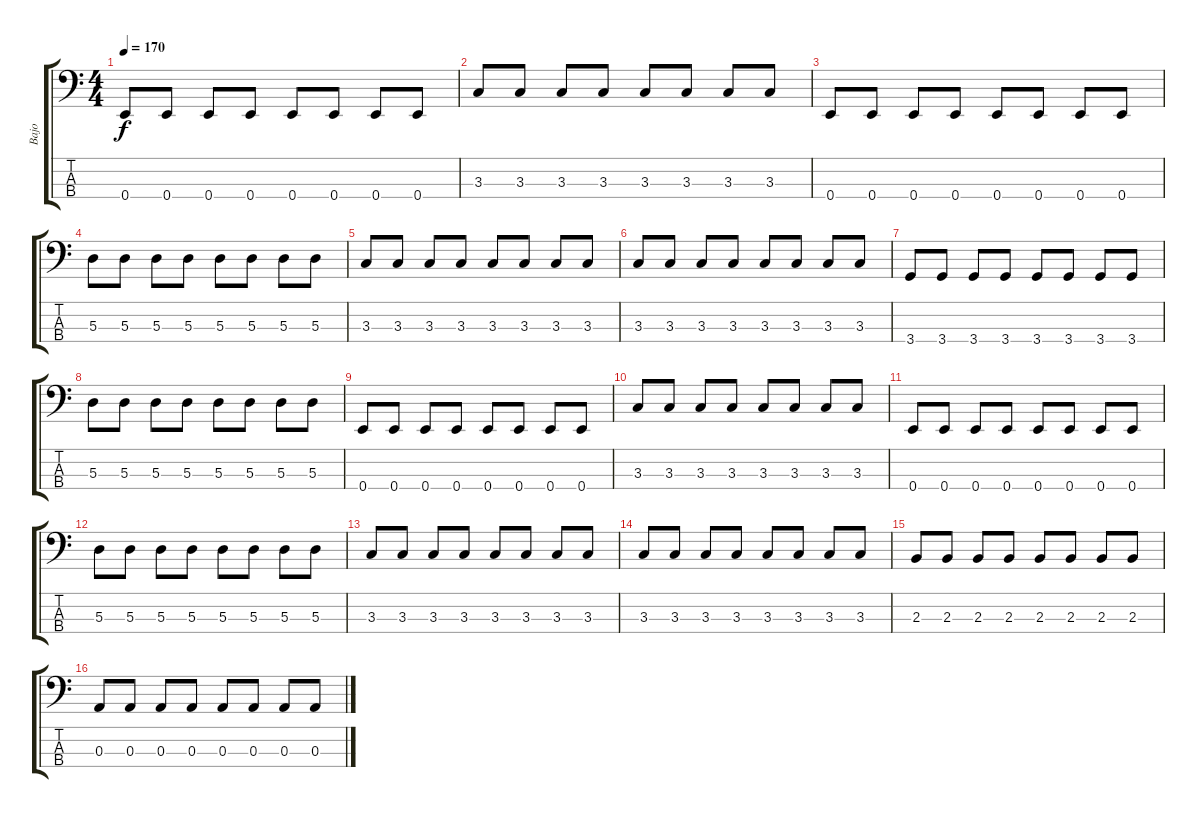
\track ("Bajo" "Bajo") {instrument electricbasspick}
\staff {score tabs}
\tuning (G2 D2 A1 E1) {hide}
\ts (4 4)
\tempo 170
\clef f4
\ks c
0.4.8{dy f} 0.4.8 0.4.8 0.4.8 0.4.8 0.4.8 0.4.8 0.4.8 |
3.3.8 3.3.8 3.3.8 3.3.8 3.3.8 3.3.8 3.3.8 3.3.8 |
0.4.8 0.4.8 0.4.8 0.4.8 0.4.8 0.4.8 0.4.8 0.4.8 |
5.3.8 5.3.8 5.3.8 5.3.8 5.3.8 5.3.8 5.3.8 5.3.8 |
3.3.8 3.3.8 3.3.8 3.3.8 3.3.8 3.3.8 3.3.8 3.3.8 |
3.3.8 3.3.8 3.3.8 3.3.8 3.3.8 3.3.8 3.3.8 3.3.8 |
3.4.8 3.4.8 3.4.8 3.4.8 3.4.8 3.4.8 3.4.8 3.4.8 |
5.3.8 5.3.8 5.3.8 5.3.8 5.3.8 5.3.8 5.3.8 5.3.8 |
0.4.8 0.4.8 0.4.8 0.4.8 0.4.8 0.4.8 0.4.8 0.4.8 |
3.3.8 3.3.8 3.3.8 3.3.8 3.3.8 3.3.8 3.3.8 3.3.8 |
0.4.8 0.4.8 0.4.8 0.4.8 0.4.8 0.4.8 0.4.8 0.4.8 |
5.3.8 5.3.8 5.3.8 5.3.8 5.3.8 5.3.8 5.3.8 5.3.8 |
3.3.8 3.3.8 3.3.8 3.3.8 3.3.8 3.3.8 3.3.8 3.3.8 |
3.3.8 3.3.8 3.3.8 3.3.8 3.3.8 3.3.8 3.3.8 3.3.8 |
2.3.8 2.3.8 2.3.8 2.3.8 2.3.8 2.3.8 2.3.8 2.3.8 |
0.3.8 0.3.8 0.3.8 0.3.8 0.3.8 0.3.8 0.3.8 0.3.8
